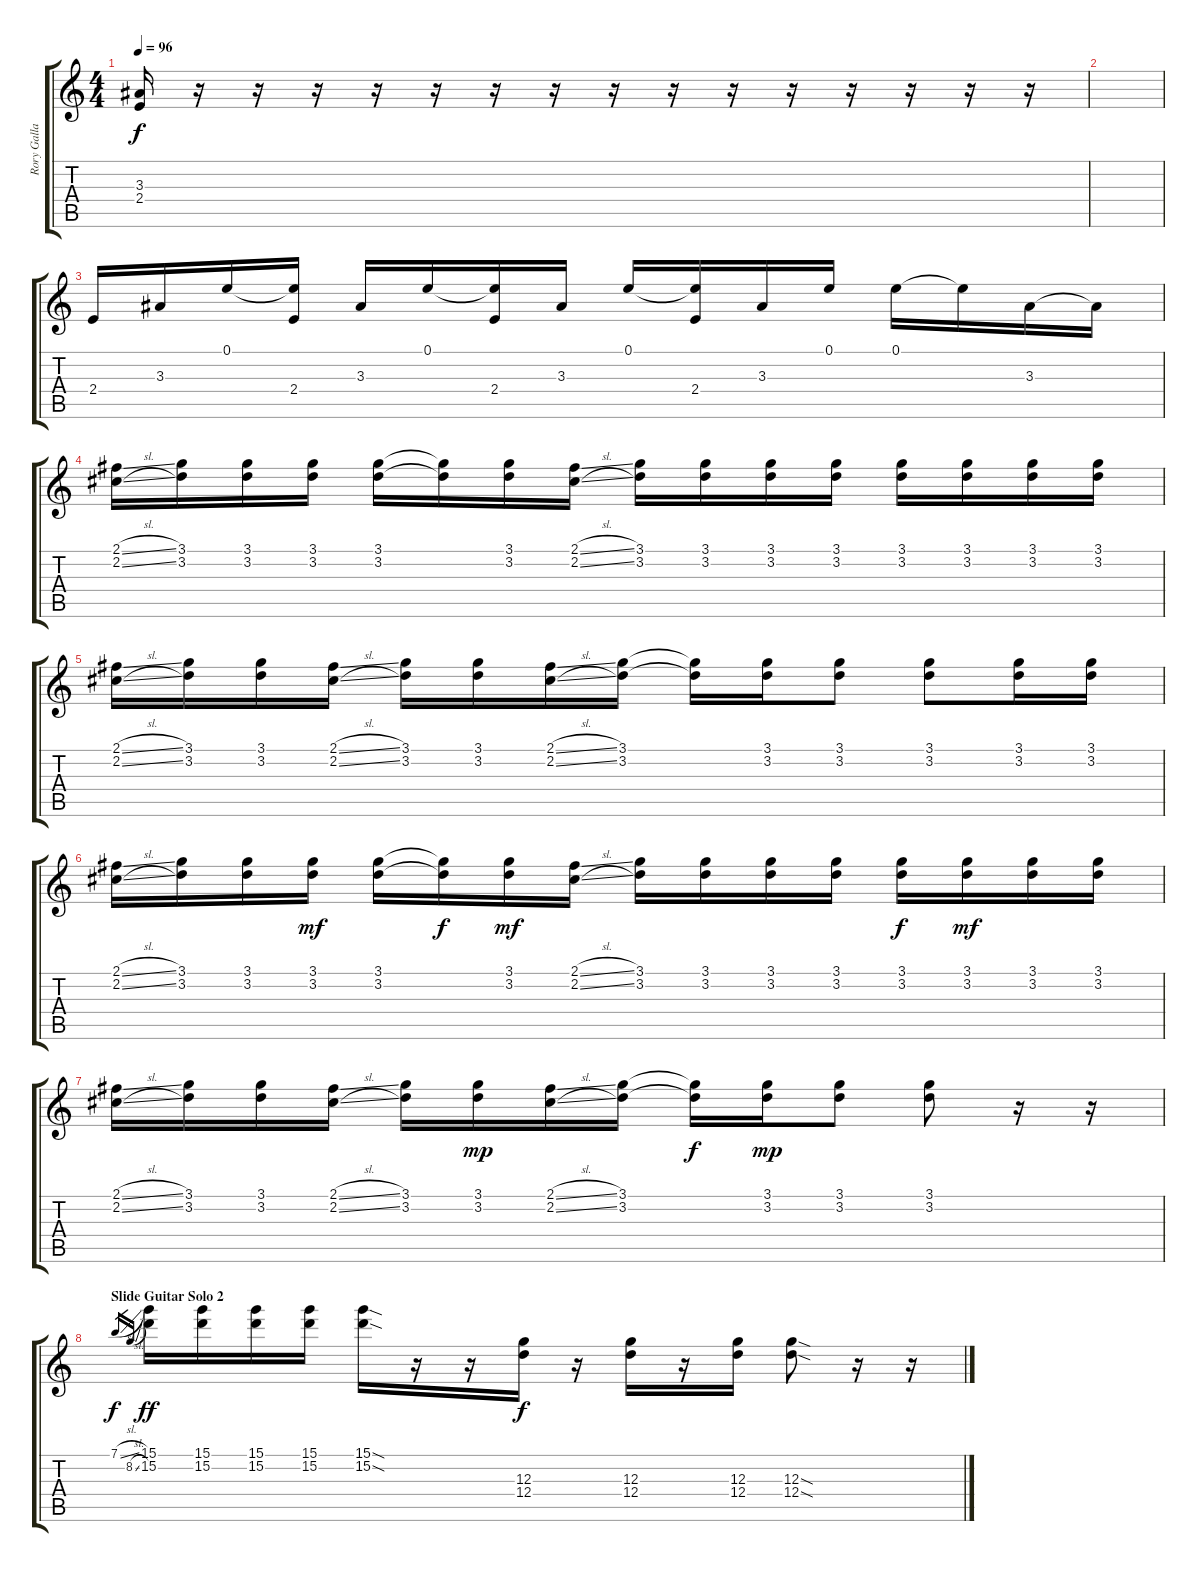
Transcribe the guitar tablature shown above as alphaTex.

\track ("Rory Gallagher" "Rory Galla") {instrument electricguitarclean}
\staff {score tabs}
\tuning (E4 B3 G3 D3 A2 D2) {hide}
\ts (4 4)
\tempo 96
\clef g2
\ks c
(3.3 2.4).16{dy f} r.16 r.16 r.16 r.16 r.16 r.16 r.16 r.16 r.16 r.16 r.16 r.16 r.16 r.16 r.16 |
|
2.4.16 3.3.16 0.1.16 (0.1{t} 2.4).16 3.3.16 0.1.16 (0.1{t} 2.4).16 3.3.16 0.1.16 (0.1{t} 2.4).16 3.3.16 0.1.16 0.1.16 0.1{t}.16 3.3.16 3.3{t}.16 |
(2.1{sl} 2.2{sl}).16 (3.1 3.2).16 (3.1 3.2).16 (3.1 3.2).16 (3.1 3.2).16 (3.1{t} 3.2{t}).16 (3.1 3.2).16 (2.1{sl} 2.2{sl}).16 (3.1 3.2).16 (3.1 3.2).16 (3.1 3.2).16 (3.1 3.2).16 (3.1 3.2).16 (3.1 3.2).16 (3.1 3.2).16 (3.1 3.2).16 |
(2.1{sl} 2.2{sl}).16 (3.1 3.2).16 (3.1 3.2).16 (2.1{sl} 2.2{sl}).16 (3.1 3.2).16 (3.1 3.2).16 (2.1{sl} 2.2{sl}).16 (3.1 3.2).16 (3.1{t} 3.2{t}).16 (3.1 3.2).16 (3.1 3.2).8 (3.1 3.2).8 (3.1 3.2).16 (3.1 3.2).16 |
(2.1{sl} 2.2{sl}).16 (3.1 3.2).16 (3.1 3.2).16 (3.1 3.2).16{dy mf} (3.1 3.2).16 (3.1{t} 3.2{t}).16{dy f} (3.1 3.2).16{dy mf} (2.1{sl} 2.2{sl}).16 (3.1 3.2).16 (3.1 3.2).16 (3.1 3.2).16 (3.1 3.2).16 (3.1 3.2).16{dy f} (3.1 3.2).16{dy mf} (3.1 3.2).16 (3.1 3.2).16 |
(2.1{sl} 2.2{sl}).16 (3.1 3.2).16 (3.1 3.2).16 (2.1{sl} 2.2{sl}).16 (3.1 3.2).16 (3.1 3.2).16{dy mp} (2.1{sl} 2.2{sl}).16 (3.1 3.2).16 (3.1{t} 3.2{t}).16{dy f} (3.1 3.2).16{dy mp} (3.1 3.2).8 (3.1 3.2).8 r.16 r.16 |
\section ("" "Slide Guitar Solo 2")
7.1{sl}.16{gr dy f} 8.2{sl}.16{gr} (15.1 15.2).16{dy ff volume 7} (15.1 15.2).16 (15.1 15.2).16 (15.1 15.2).16 (15.1{sod} 15.2{sod}).16 r.16 r.16 (12.3 12.4).16{dy f} r.16 (12.3 12.4).16 r.16 (12.3 12.4).16 (12.3{sod} 12.4{sod}).8 r.16 r.16
